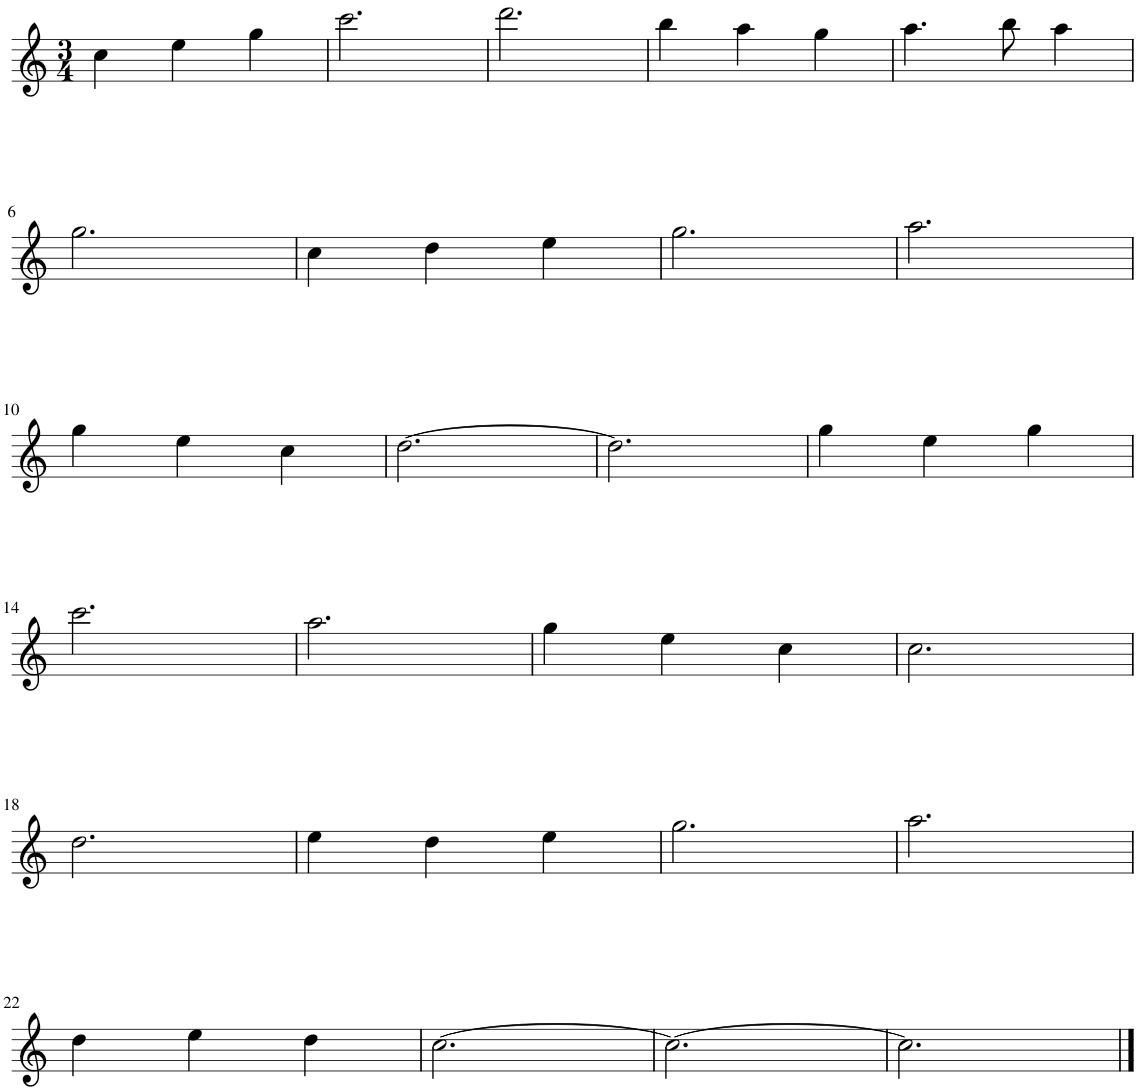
**kern
*part1
*staff1
*I"Flute, Flute
*clefG2
*k[]
*M3/4
=1
4cc\
4ee\
4gg\
=2
2.ccc\
=3
2.ddd\
=4
4bb\
4aa\
4gg\
=5
4.aa\
8bb\
4aa\
!!LO:LB:g=z
=6
2.gg\
=7
4cc\
4dd\
4ee\
=8
2.gg\
=9
2.aa\
!!LO:LB:g=z
=10
4gg\
4ee\
4cc\
=11
[2.dd\
=12
2.dd\]
=13
4gg\
4ee\
4gg\
!!LO:LB:g=z
=14
2.ccc\
=15
2.aa\
=16
4gg\
4ee\
4cc\
=17
2.cc\
!!LO:LB:g=z
=18
2.dd\
=19
4ee\
4dd\
4ee\
=20
2.gg\
=21
2.aa\
!!LO:LB:g=z
=22
4dd\
4ee\
4dd\
=23
[2.cc\
=24
2.cc\_
=25
2.cc\]
==
*-
